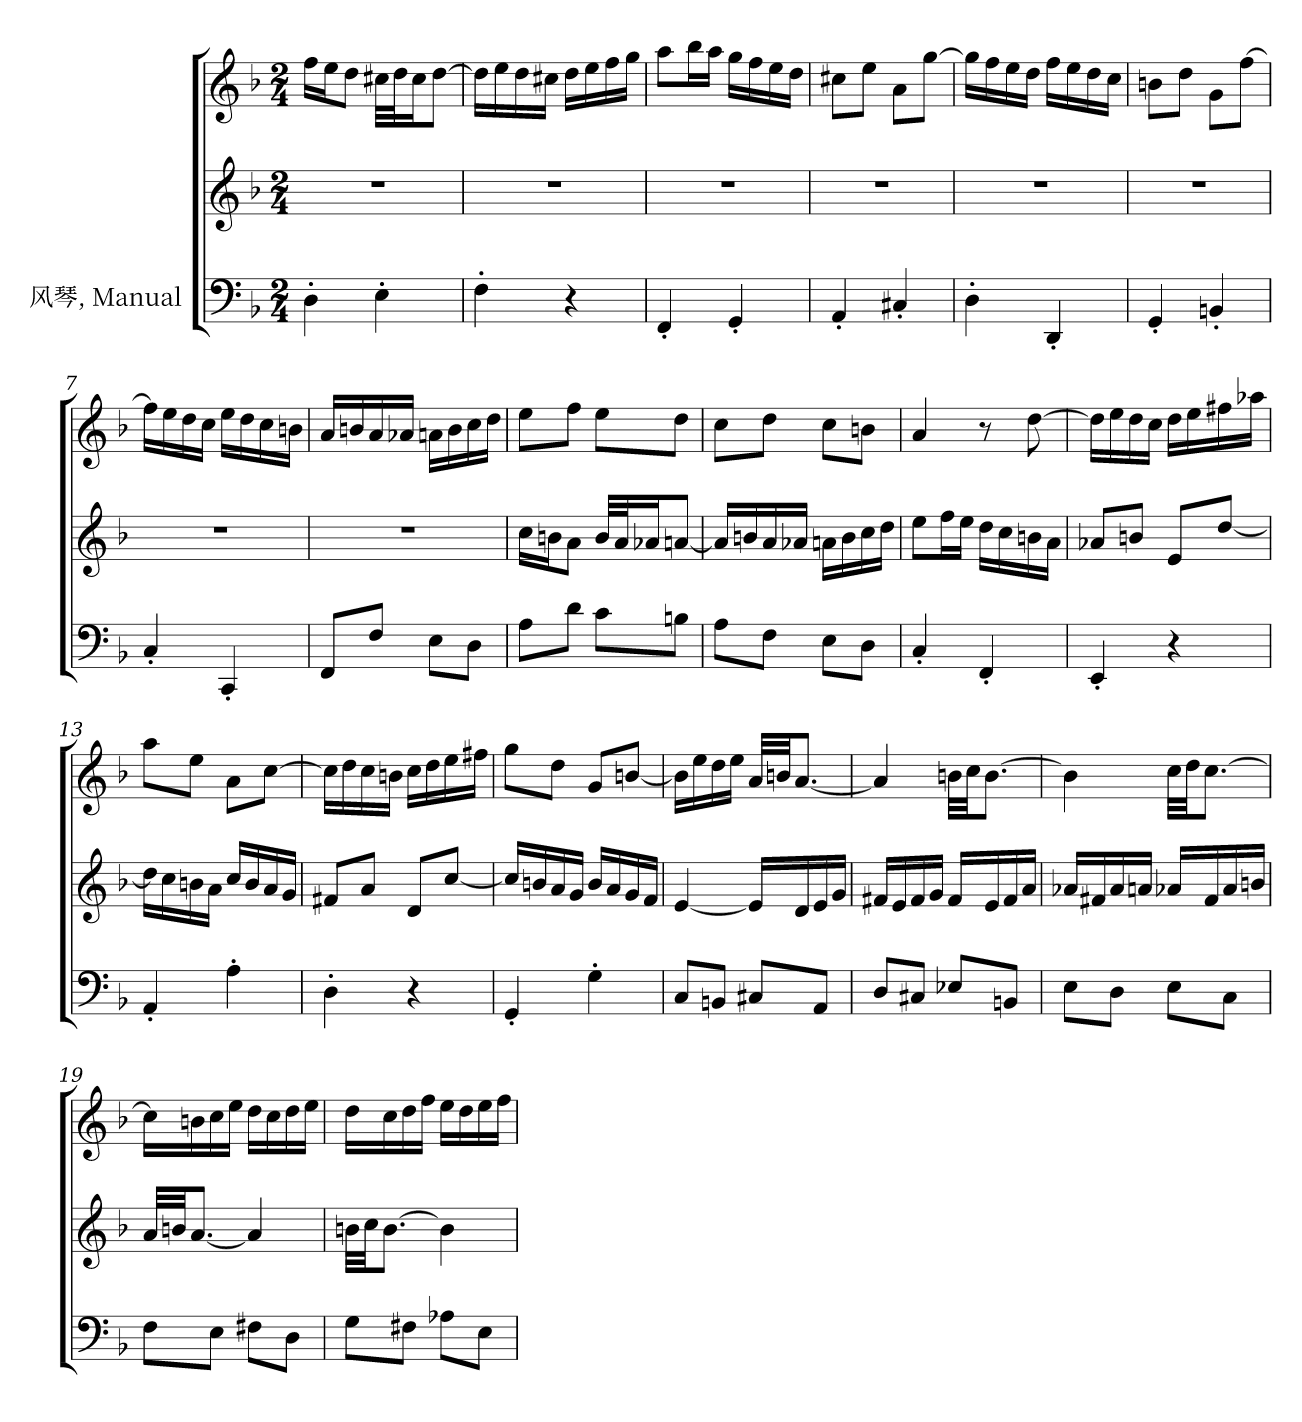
**kern	**kern	**kern
*part1	*part1	*part1
*staff3	*staff2	*staff1
*I"风琴, Manual	*	*
*clefF4	*clefG2	*clefG2
*k[b-]	*k[b-]	*k[b-]
*M2/4	*M2/4	*M2/4
*MM60	*MM60	*MM60
=1	=1	=1
4D'\	2r	16ff\LL
.	.	16ee\J
.	.	8dd\J
4E'\	.	32cc#X\LLL
.	.	32dd\J
.	.	16cc#\J
.	.	[8dd\J
=2	=2	=2
4F'\	2r	16dd\LL]
.	.	16ee\
.	.	16dd\
.	.	16cc#X\JJ
4r	.	16dd\LL
.	.	16ee\
.	.	16ff\
.	.	16gg\JJ
=3	=3	=3
4FF'/	2r	8aa\L
.	.	16bb-\L
.	.	16aa\JJ
4GG'/	.	16gg\LL
.	.	16ff\
.	.	16ee\
.	.	16dd\JJ
=4	=4	=4
4AA'/	2r	8cc#X\L
.	.	8ee\J
4C#X'/	.	8a\L
.	.	[8gg\J
=5	=5	=5
4D'\	2r	16gg\LL]
.	.	16ff\
.	.	16ee\
.	.	16dd\JJ
4DD'/	.	16ff\LL
.	.	16ee\
.	.	16dd\
.	.	16cc\JJ
!!LO:LB:g=z
=6	=6	=6
4GG'/	2r	8bn\L
.	.	8dd\J
4BBn'/	.	8g\L
.	.	[8ff\J
=7	=7	=7
4C'/	2r	16ff\LL]
.	.	16ee\
.	.	16dd\
.	.	16cc\JJ
4CC'/	.	16ee\LL
.	.	16dd\
.	.	16cc\
.	.	16bn\JJ
=8	=8	=8
8FF/L	2r	16a/LL
.	.	16bn/
8F/J	.	16a/
.	.	16a-X/JJ
8E\L	.	16an\LL
.	.	16b\
8D\J	.	16cc\
.	.	16dd\JJ
=9	=9	=9
8A\L	16cc\LL	8ee\L
.	16bn\J	.
8d\J	8a\J	8ff\J
8c\L	32b/LLL	8ee\L
.	32a/J	.
.	16a-X/J	.
8Bn\J	[8an/J	8dd\J
=10	=10	=10
8A\L	16a/LL]	8cc\L
.	16bn/	.
8F\J	16a/	8dd\J
.	16a-X/JJ	.
8E\L	16an\LL	8cc\L
.	16b\	.
8D\J	16cc\	8bn\J
.	16dd\JJ	.
!!LO:LB:g=z
=11	=11	=11
4C'/	8ee\L	4a/
.	16ff\L	.
.	16ee\JJ	.
4FF'/	16dd\LL	8r
.	16cc\	.
.	16bn\	[8dd\
.	16a\JJ	.
=12	=12	=12
4EE'/	8a-X/L	16dd\LL]
.	.	16ee\
.	8bn/J	16dd\
.	.	16cc\JJ
4r	8e/L	16dd\LL
.	.	16ee\
.	[8dd/J	16ff#X\
.	.	16aa-X\JJ
=13	=13	=13
4AA'/	16dd\LL]	8aa\L
.	16cc\	.
.	16bn\	8ee\J
.	16a\JJ	.
4A'\	16cc/LL	8a\L
.	16b/	.
.	16a/	[8cc\J
.	16g/JJ	.
=14	=14	=14
4D'\	8f#X/L	16cc\LL]
.	.	16dd\
.	8a/J	16cc\
.	.	16bn\JJ
4r	8d/L	16cc\LL
.	.	16dd\
.	[8cc/J	16ee\
.	.	16ff#X\JJ
!!LO:LB:g=z
=15	=15	=15
4GG'/	16cc/LL]	8gg\L
.	16bn/	.
.	16a/	8dd\J
.	16g/JJ	.
4G'\	16b/LL	8g/L
.	16a/	.
.	16g/	[8bn/J
.	16f/JJ	.
=16	=16	=16
8C/L	[4e/	16b\LL]
.	.	16ee\
8BBn/J	.	16dd\
.	.	16ee\JJ
8C#X/L	16e/LL]	32a/LLL
.	.	32bn/JJ
.	16d/	[8.a/J
8AA/J	16e/	.
.	16g/JJ	.
=17	=17	=17
8D/L	16f#X/LL	4a/]
.	16e/	.
8C#X/J	16f#/	.
.	16g/JJ	.
8E-X/L	16f#/LL	32bn\LLL
.	.	32cc\JJ
.	16e/	[8.b\J
8BBn/J	16f#/	.
.	16a/JJ	.
=18	=18	=18
8E\L	16a-X/LL	4b\]
.	16f#X/	.
8D\J	16a-/	.
.	16an/JJ	.
8E\L	16a-X/LL	32cc\LLL
.	.	32dd\JJ
.	16f#/	[8.cc\J
8C\J	16a-/	.
.	16bn/JJ	.
!!LO:PB:g=z
=19	=19	=19
8F\L	32a/LLL	16cc\LL]
.	32bn/JJ	.
.	[8.a/J	16bn\
8E\J	.	16cc\
.	.	16ee\JJ
8F#X\L	4a/]	16dd\LL
.	.	16cc\
8D\J	.	16dd\
.	.	16ee\JJ
=20	=20	=20
8G\L	32bn\LLL	16dd\LL
.	32cc\JJ	.
.	[8.b\J	16cc\
8F#X\J	.	16dd\
.	.	16ff\JJ
8A-X\L	4b\]	16ee\LL
.	.	16dd\
8E\J	.	16ee\
.	.	16ff\JJ
=	=	=
*-	*-	*-
